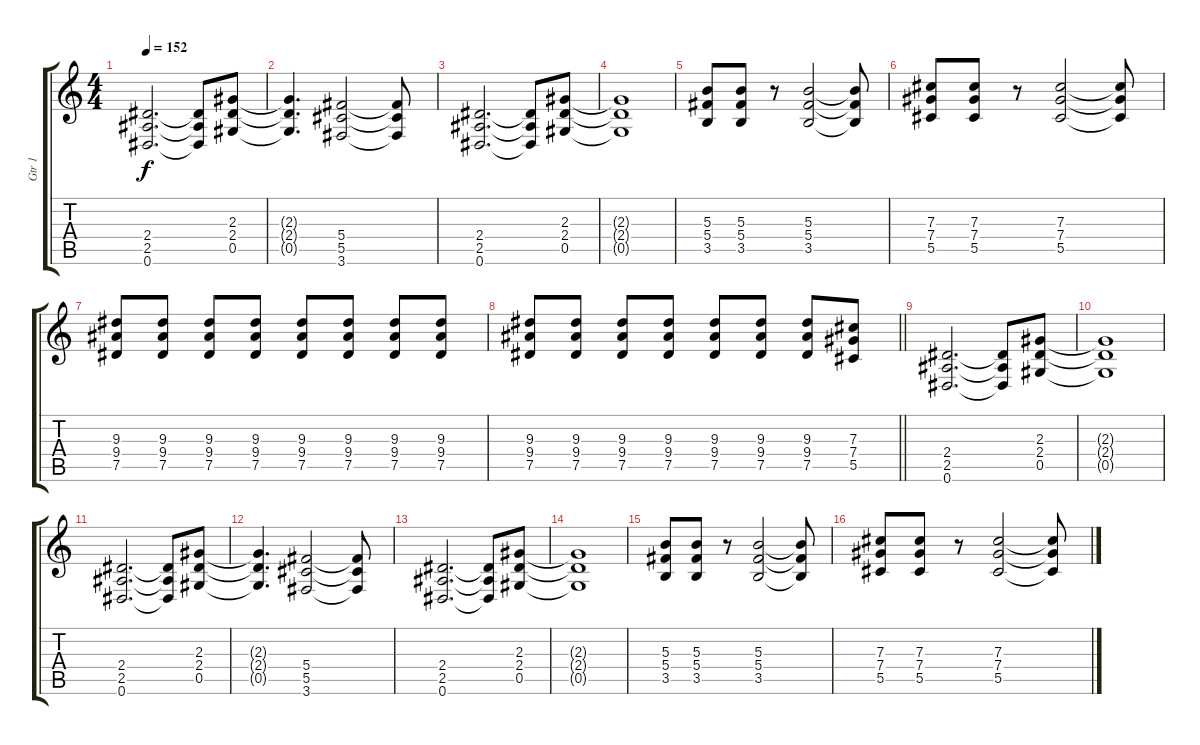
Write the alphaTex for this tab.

\track ("Gtr 1" "Gtr 1") {instrument overdrivenguitar}
\staff {score tabs}
\tuning (Eb4 Bb3 Gb3 Db3 Ab2 Eb2) {hide}
\ts (4 4)
\tempo 152
\clef g2
\ks c
(2.4 2.5 0.6).2{d dy f} (2.4{t} 2.5{t} 0.6{t}).8 (2.3 2.4 0.5).8 |
(2.3{t} 2.4{t} 0.5{t}).4{d} (5.4 5.5 3.6).2 (5.4{t} 5.5{t} 3.6{t}).8 |
(2.4 2.5 0.6).2{d} (2.4{t} 2.5{t} 0.6{t}).8 (2.3 2.4 0.5).8 |
(2.3{t} 2.4{t} 0.5{t}).1 |
(5.3 5.4 3.5).8 (5.3 5.4 3.5).8 r.8 (5.3 5.4 3.5).2 (5.3{t} 5.4{t} 3.5{t}).8 |
(7.3 7.4 5.5).8 (7.3 7.4 5.5).8 r.8 (7.3 7.4 5.5).2 (7.3{t} 7.4{t} 5.5{t}).8 |
(9.3 9.4 7.5).8 (9.3 9.4 7.5).8 (9.3 9.4 7.5).8 (9.3 9.4 7.5).8 (9.3 9.4 7.5).8 (9.3 9.4 7.5).8 (9.3 9.4 7.5).8 (9.3 9.4 7.5).8 |
\barLineRight lightlight
(9.3 9.4 7.5).8 (9.3 9.4 7.5).8 (9.3 9.4 7.5).8 (9.3 9.4 7.5).8 (9.3 9.4 7.5).8 (9.3 9.4 7.5).8 (9.3 9.4 7.5).8 (7.3 7.4 5.5).8 |
(2.4 2.5 0.6).2{d} (2.4{t} 2.5{t} 0.6{t}).8 (2.3 2.4 0.5).8 |
(2.3{t} 2.4{t} 0.5{t}).1 |
(2.4 2.5 0.6).2{d} (2.4{t} 2.5{t} 0.6{t}).8 (2.3 2.4 0.5).8 |
(2.3{t} 2.4{t} 0.5{t}).4{d} (5.4 5.5 3.6).2 (5.4{t} 5.5{t} 3.6{t}).8 |
(2.4 2.5 0.6).2{d} (2.4{t} 2.5{t} 0.6{t}).8 (2.3 2.4 0.5).8 |
(2.3{t} 2.4{t} 0.5{t}).1 |
(5.3 5.4 3.5).8 (5.3 5.4 3.5).8 r.8 (5.3 5.4 3.5).2 (5.3{t} 5.4{t} 3.5{t}).8 |
(7.3 7.4 5.5).8 (7.3 7.4 5.5).8 r.8 (7.3 7.4 5.5).2 (7.3{t} 7.4{t} 5.5{t}).8
